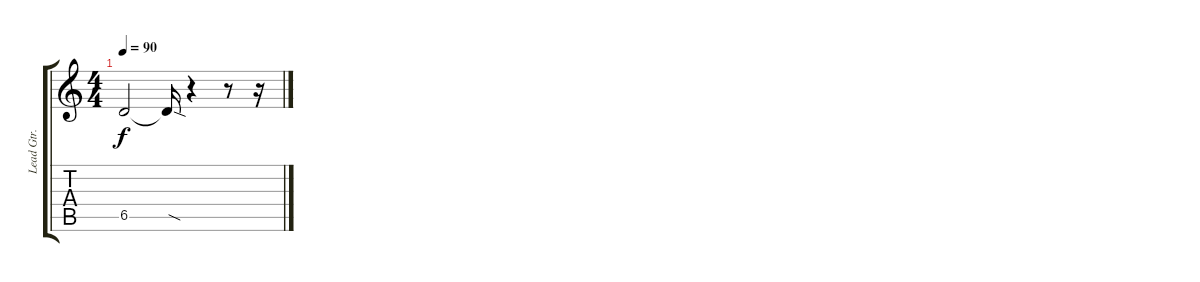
\track ("Lead Gtr." "Lead Gtr.") {instrument overdrivenguitar}
\staff {score tabs}
\tuning (Eb4 Bb3 Gb3 Db3 Ab2 Eb2) {hide}
\ts (4 4)
\tempo 90
\clef g2
\ks c
6.5.2{dy f} 6.5{sod t}.16 r.4 r.8 r.16
